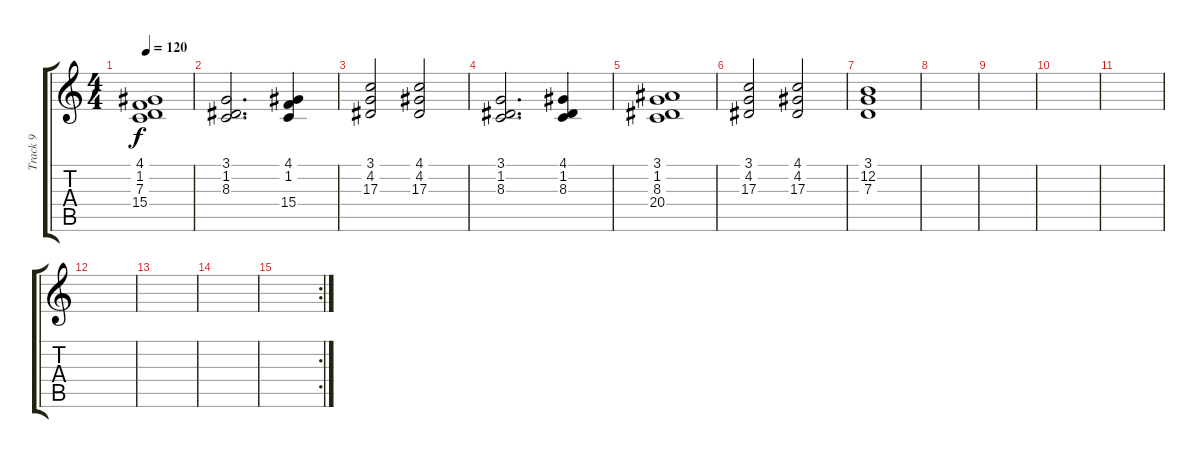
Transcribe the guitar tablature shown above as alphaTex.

\track ("Track 9" "Track 9") {instrument churchorgan}
\staff {score tabs}
\tuning (E4 B3 G3 D3 A2 E2) {hide}
\ts (4 4)
\tempo 120
\clef g2
\ks c
(4.1 1.2 7.3 15.4).1{dy f} |
(3.1 1.2 8.3).2{d} (4.1 1.2 15.4).4 |
(3.1 4.2 17.3).2 (4.1 4.2 17.3).2 |
(3.1 1.2 8.3).2{d} (4.1 1.2 8.3).4 |
(3.1 1.2 8.3 20.4).1 |
(3.1 4.2 17.3).2 (4.1 4.2 17.3).2 |
(3.1 12.2 7.3).1 |
|
|
|
|
|
|
|
\rc 2
